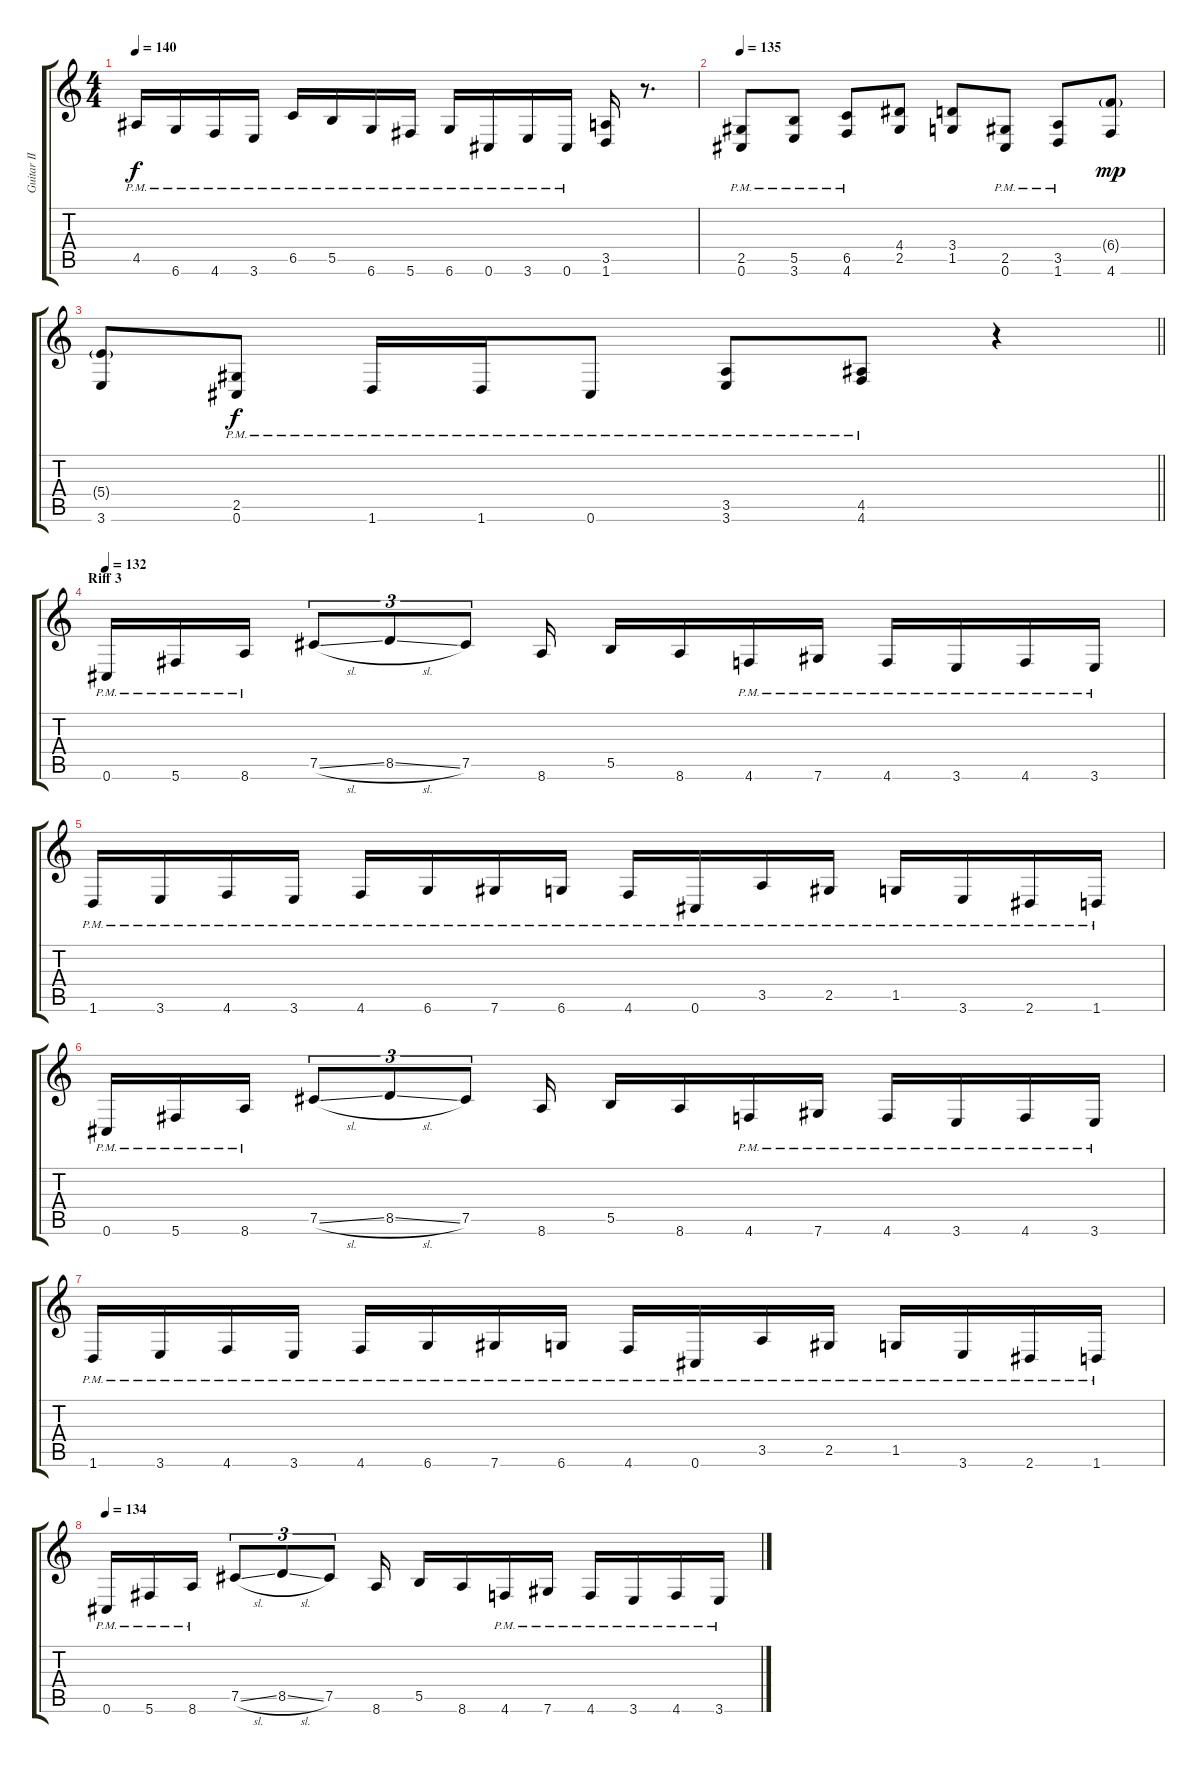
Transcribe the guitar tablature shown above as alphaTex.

\track ("Guitar II" "Guitar II") {instrument distortionguitar}
\staff {score tabs}
\tuning (Db4 Ab3 E3 B2 Gb2 Db2) {hide}
\ts (4 4)
\tempo 140
\clef g2
\ks c
4.5{pm}.16{dy f instrument distortionguitar} 6.6{pm}.16 4.6{pm}.16 3.6{pm}.16 6.5{pm}.16 5.5{pm}.16 6.6{pm}.16 5.6{pm}.16 6.6{pm}.16 0.6{pm}.16 3.6{pm}.16 0.6{pm}.16 (3.5 1.6).16 r.8{d} |
\tempo 135
(2.5{pm} 0.6{pm}).8 (5.5{pm} 3.6{pm}).8 (6.5{pm} 4.6{pm}).8 (4.4 2.5).8 (3.4 1.5).8 (2.5{pm} 0.6{pm}).8 (3.5{pm} 1.6{pm}).8 (6.4{g} 4.6).8{dy mp} |
\barLineRight lightlight
(5.4{g} 3.6).8 (2.5{pm} 0.6{pm}).8{dy f} 1.6{pm}.16 1.6{pm}.16 0.6{pm}.8 (3.5{pm} 3.6{pm}).8 (4.5{pm} 4.6{pm}).8 r.4 |
\section ("" "Riff 3")
\tempo 132
0.6{pm}.16 5.6{pm}.16 8.6{pm}.16 7.5{sl}.8{tu (3 2)} 8.5{sl}.8{tu (3 2)} 7.5.8{tu (3 2)} 8.6.16 5.5.16 8.6.16 4.6{pm}.16 7.6{pm}.16 4.6{pm}.16 3.6{pm}.16 4.6{pm}.16 3.6{pm}.16 |
1.6{pm}.16 3.6{pm}.16 4.6{pm}.16 3.6{pm}.16 4.6{pm}.16 6.6{pm}.16 7.6{pm}.16 6.6{pm}.16 4.6{pm}.16 0.6{pm}.16 3.5{pm}.16 2.5{pm}.16 1.5{pm}.16 3.6{pm}.16 2.6{pm}.16 1.6{pm}.16 |
0.6{pm}.16 5.6{pm}.16 8.6{pm}.16 7.5{sl}.8{tu (3 2)} 8.5{sl}.8{tu (3 2)} 7.5.8{tu (3 2)} 8.6.16 5.5.16 8.6.16 4.6{pm}.16 7.6{pm}.16 4.6{pm}.16 3.6{pm}.16 4.6{pm}.16 3.6{pm}.16 |
1.6{pm}.16 3.6{pm}.16 4.6{pm}.16 3.6{pm}.16 4.6{pm}.16 6.6{pm}.16 7.6{pm}.16 6.6{pm}.16 4.6{pm}.16 0.6{pm}.16 3.5{pm}.16 2.5{pm}.16 1.5{pm}.16 3.6{pm}.16 2.6{pm}.16 1.6{pm}.16 |
\tempo 134
0.6{pm}.16 5.6{pm}.16 8.6{pm}.16 7.5{sl}.8{tu (3 2)} 8.5{sl}.8{tu (3 2)} 7.5.8{tu (3 2)} 8.6.16 5.5.16 8.6.16 4.6{pm}.16 7.6{pm}.16 4.6{pm}.16 3.6{pm}.16 4.6{pm}.16 3.6{pm}.16
